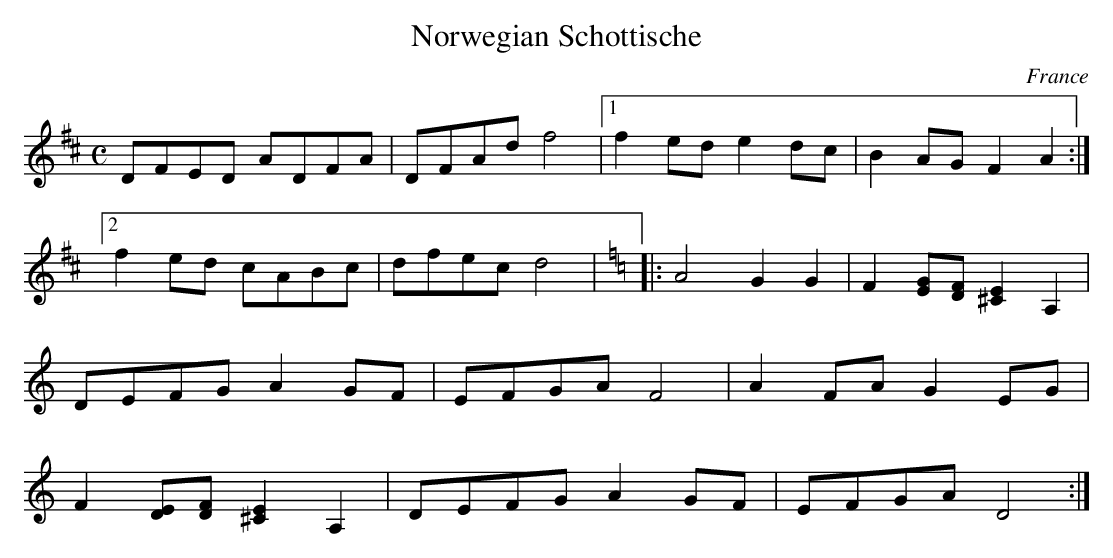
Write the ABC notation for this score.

X:1
T:Norwegian Schottische
M:C
O:France
K:D major
DFED ADFA|DFAd f4|1 f2ed e2dc| B2AG F2A2:|2\
f2ed cABc| dfec d4|\
K:C
|:A4 G2G2|F2 [EG][DF][^C2E2]A,2|DEFG A2GF|EFGA F4|\
A2FA G2EG|F2 [DE][DF][E2^C2]A,2| DEFG A2GF|EFGAD4:|
